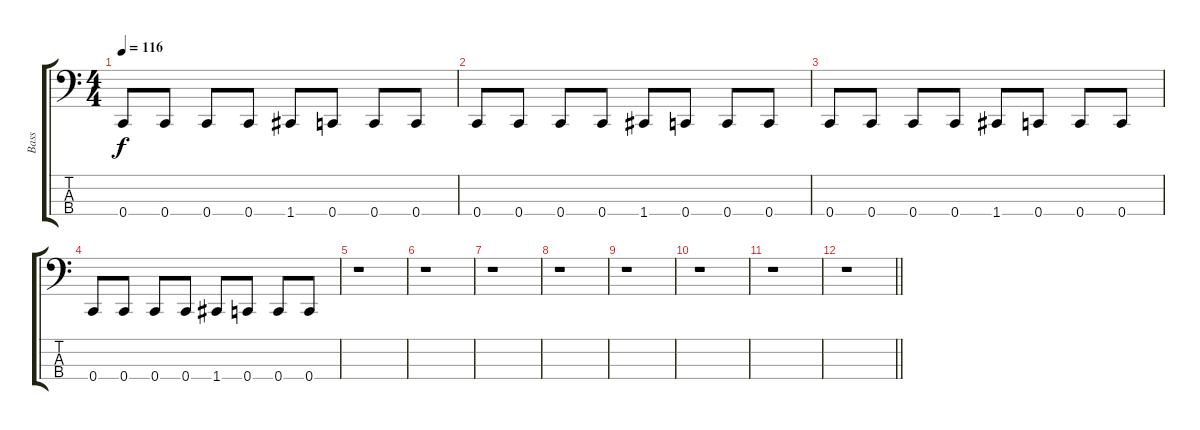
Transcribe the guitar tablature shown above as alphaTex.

\track ("Bass" "Bass") {instrument electricbassfinger}
\staff {score tabs}
\tuning (F2 C2 G1 C1) {hide}
\ts (4 4)
\tempo 116
\clef f4
\ks c
0.4.8{dy f} 0.4.8 0.4.8 0.4.8 1.4.8 0.4.8 0.4.8 0.4.8 |
0.4.8 0.4.8 0.4.8 0.4.8 1.4.8 0.4.8 0.4.8 0.4.8 |
0.4.8 0.4.8 0.4.8 0.4.8 1.4.8 0.4.8 0.4.8 0.4.8 |
0.4.8 0.4.8 0.4.8 0.4.8 1.4.8 0.4.8 0.4.8 0.4.8 |
r.1 |
r.1 |
r.1 |
r.1 |
r.1 |
r.1 |
r.1 |
\barLineRight lightlight
r.1
